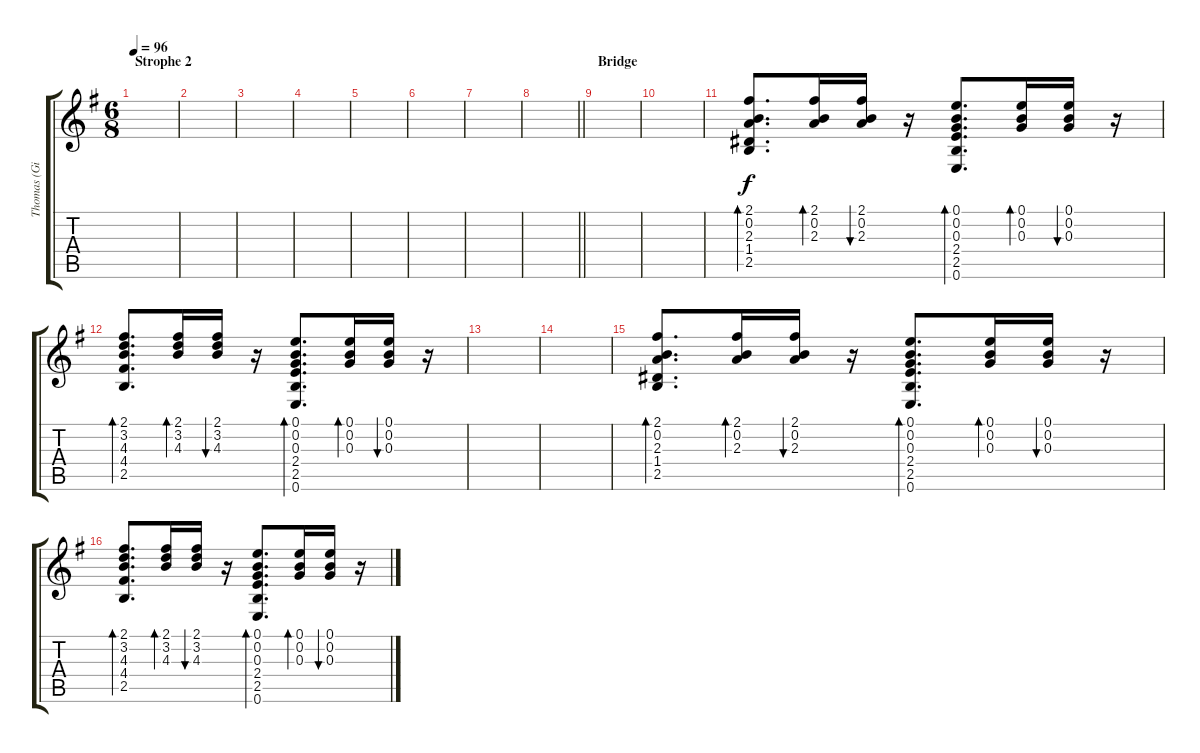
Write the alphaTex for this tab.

\track ("Thomas (Gitarre)" "Thomas (Gi") {instrument acousticguitarsteel}
\staff {score tabs}
\tuning (E4 B3 G3 D3 A2 E2) {hide}
\ts (6 8)
\section ("" "Strophe 2")
\tempo 96
\clef g2
\ks g
|
|
|
|
|
|
|
\barLineRight lightlight
|
\section ("" "Bridge")
|
|
(2.1 0.2 2.3 1.4 2.5).8{d bd 60} (2.1 0.2 2.3).16{bd 60} (2.1 0.2 2.3).16{bu 60} r.16 (0.1 0.2 0.3 2.4 2.5 0.6).8{d bd 60} (0.1 0.2 0.3).16{bd 60} (0.1 0.2 0.3).16{bu 60} r.16 |
(2.1 3.2 4.3 4.4 2.5).8{d bd 60} (2.1 3.2 4.3).16{bd 60} (2.1 3.2 4.3).16{bu 60} r.16 (0.1 0.2 0.3 2.4 2.5 0.6).8{d bd 60} (0.1 0.2 0.3).16{bd 60} (0.1 0.2 0.3).16{bu 60} r.16 |
|
|
(2.1 0.2 2.3 1.4 2.5).8{d bd 60} (2.1 0.2 2.3).16{bd 60} (2.1 0.2 2.3).16{bu 60} r.16 (0.1 0.2 0.3 2.4 2.5 0.6).8{d bd 60} (0.1 0.2 0.3).16{bd 60} (0.1 0.2 0.3).16{bu 60} r.16 |
(2.1 3.2 4.3 4.4 2.5).8{d bd 60} (2.1 3.2 4.3).16{bd 60} (2.1 3.2 4.3).16{bu 60} r.16 (0.1 0.2 0.3 2.4 2.5 0.6).8{d bd 60} (0.1 0.2 0.3).16{bd 60} (0.1 0.2 0.3).16{bu 60} r.16
